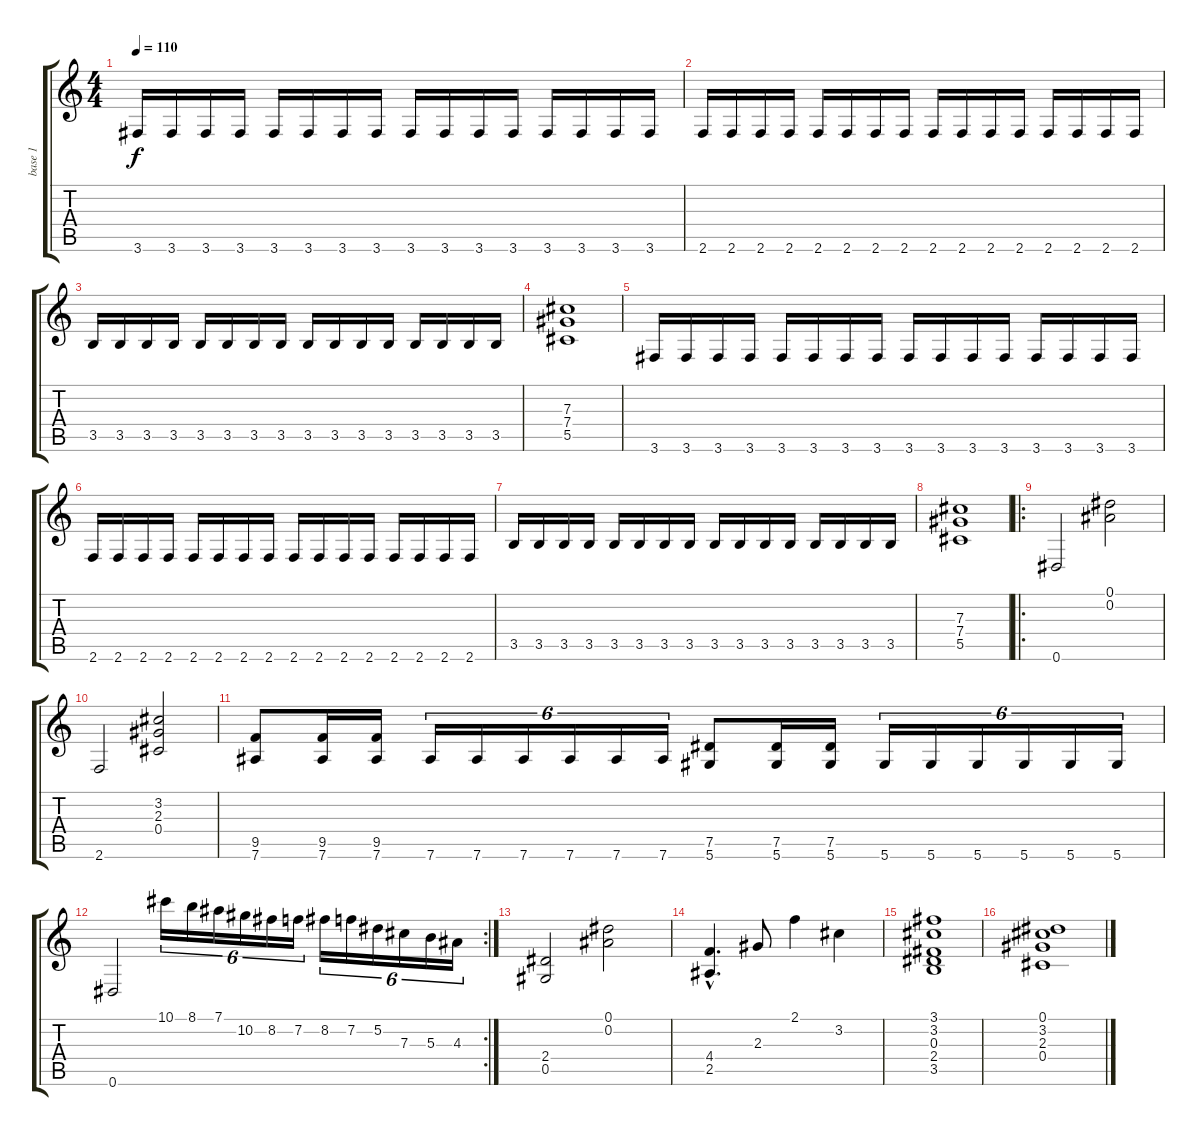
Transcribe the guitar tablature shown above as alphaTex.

\track ("base 1" "base 1") {instrument overdrivenguitar}
\staff {score tabs}
\tuning (Eb4 Bb3 Gb3 Db3 Ab2 Eb2) {hide}
\ts (4 4)
\tempo 110
\clef g2
\ks c
3.6.16{dy f instrument overdrivenguitar} 3.6.16 3.6.16 3.6.16 3.6.16 3.6.16 3.6.16 3.6.16 3.6.16 3.6.16 3.6.16 3.6.16 3.6.16 3.6.16 3.6.16 3.6.16 |
2.6.16 2.6.16 2.6.16 2.6.16 2.6.16 2.6.16 2.6.16 2.6.16 2.6.16 2.6.16 2.6.16 2.6.16 2.6.16 2.6.16 2.6.16 2.6.16 |
3.5.16 3.5.16 3.5.16 3.5.16 3.5.16 3.5.16 3.5.16 3.5.16 3.5.16 3.5.16 3.5.16 3.5.16 3.5.16 3.5.16 3.5.16 3.5.16 |
(7.3 7.4 5.5).1 |
3.6.16 3.6.16 3.6.16 3.6.16 3.6.16 3.6.16 3.6.16 3.6.16 3.6.16 3.6.16 3.6.16 3.6.16 3.6.16 3.6.16 3.6.16 3.6.16 |
2.6.16 2.6.16 2.6.16 2.6.16 2.6.16 2.6.16 2.6.16 2.6.16 2.6.16 2.6.16 2.6.16 2.6.16 2.6.16 2.6.16 2.6.16 2.6.16 |
3.5.16 3.5.16 3.5.16 3.5.16 3.5.16 3.5.16 3.5.16 3.5.16 3.5.16 3.5.16 3.5.16 3.5.16 3.5.16 3.5.16 3.5.16 3.5.16 |
(7.3 7.4 5.5).1 |
\ro
0.6.2 (0.1 0.2).2 |
2.6.2 (3.2 2.3 0.4).2 |
(9.5 7.6).8 (9.5 7.6).16 (9.5 7.6).16 7.6.16{tu (6 4)} 7.6.16{tu (6 4)} 7.6.16{tu (6 4)} 7.6.16{tu (6 4)} 7.6.16{tu (6 4)} 7.6.16{tu (6 4)} (7.5 5.6).8 (7.5 5.6).16 (7.5 5.6).16 5.6.16{tu (6 4)} 5.6.16{tu (6 4)} 5.6.16{tu (6 4)} 5.6.16{tu (6 4)} 5.6.16{tu (6 4)} 5.6.16{tu (6 4)} |
\rc 2
0.6.2 10.1.16{tu (6 4)} 8.1.16{tu (6 4)} 7.1.16{tu (6 4)} 10.2.16{tu (6 4)} 8.2.16{tu (6 4)} 7.2.16{tu (6 4)} 8.2.16{tu (6 4)} 7.2.16{tu (6 4)} 5.2.16{tu (6 4)} 7.3.16{tu (6 4)} 5.3.16{tu (6 4)} 4.3.16{tu (6 4)} |
(2.4 0.5).2 (0.1 0.2).2 |
(4.4{hac} 2.5{hac}).4{d} 2.3.8 2.1.4 3.2.4 |
(3.1 3.2 0.3 2.4 3.5).1 |
(0.1 3.2 2.3 0.4).1
